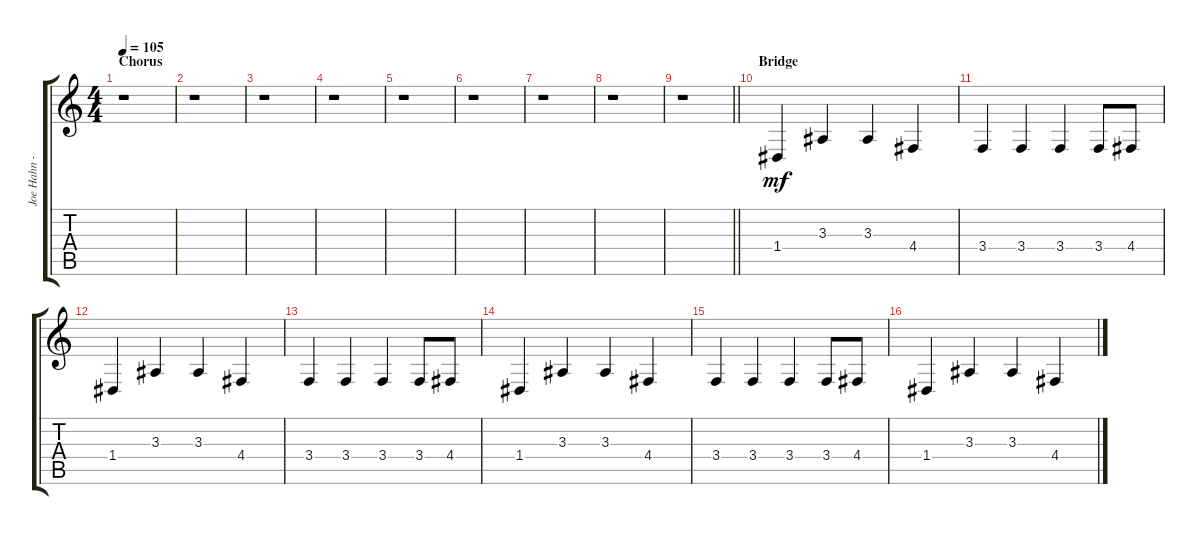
\track ("Joe Hahn - Sample [Piano]" "Joe Hahn -") {instrument acousticgrandpiano}
\staff {score tabs}
\tuning (E4 B3 G3 D3 A2 E2) {hide}
\ts (4 4)
\section ("" "Chorus")
\tempo 105
\clef g2
\ks c
r.1{dy mf} |
r.1 |
r.1 |
r.1 |
r.1 |
r.1 |
r.1 |
r.1 |
\barLineRight lightlight
r.1 |
\section ("" "Bridge")
1.4.4 3.3.4 3.3.4 4.4.4 |
3.4.4 3.4.4 3.4.4 3.4.8 4.4.8 |
1.4.4 3.3.4 3.3.4 4.4.4 |
3.4.4 3.4.4 3.4.4 3.4.8 4.4.8 |
1.4.4 3.3.4 3.3.4 4.4.4 |
3.4.4 3.4.4 3.4.4 3.4.8 4.4.8 |
1.4.4 3.3.4 3.3.4 4.4.4
